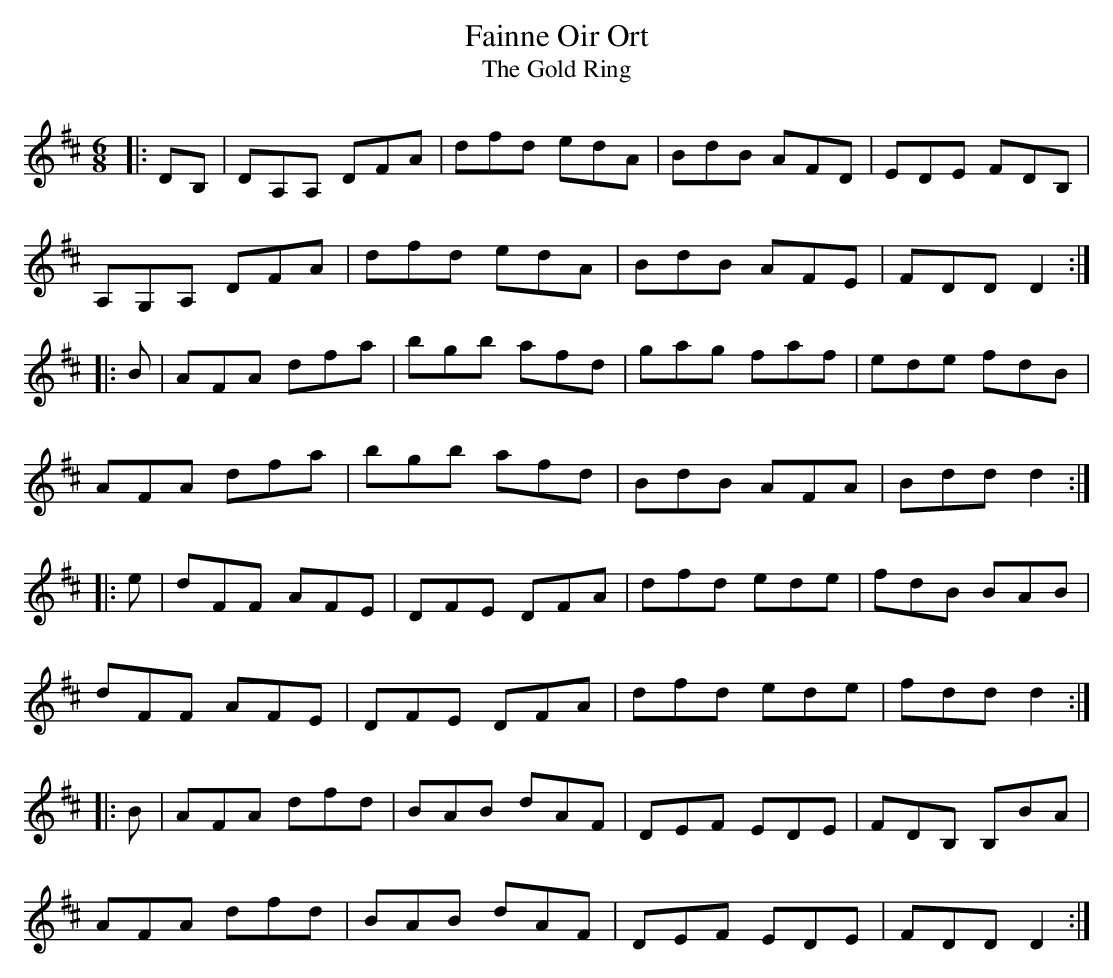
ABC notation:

X:1
T:Fainne Oir Ort
T:Gold Ring, The
M:6/8
K:D
|:DB,|DA,A, DFA|dfd edA|BdB AFD|EDE FDB,|
A,G,A, DFA|dfd edA|BdB AFE|FDD D2:|
|:B|AFA dfa|bgb afd|gag faf|ede fdB|
AFA dfa|bgb afd|BdB AFA|Bdd d2:|
|:e|dFF AFE|DFE DFA|dfd ede|fdB BAB|
dFF AFE|DFE DFA|dfd ede|fdd d2:|
|:B|AFA dfd|BAB dAF|DEF EDE|FDB, B,BA|
AFA dfd|BAB dAF|DEF EDE|FDD D2:|
